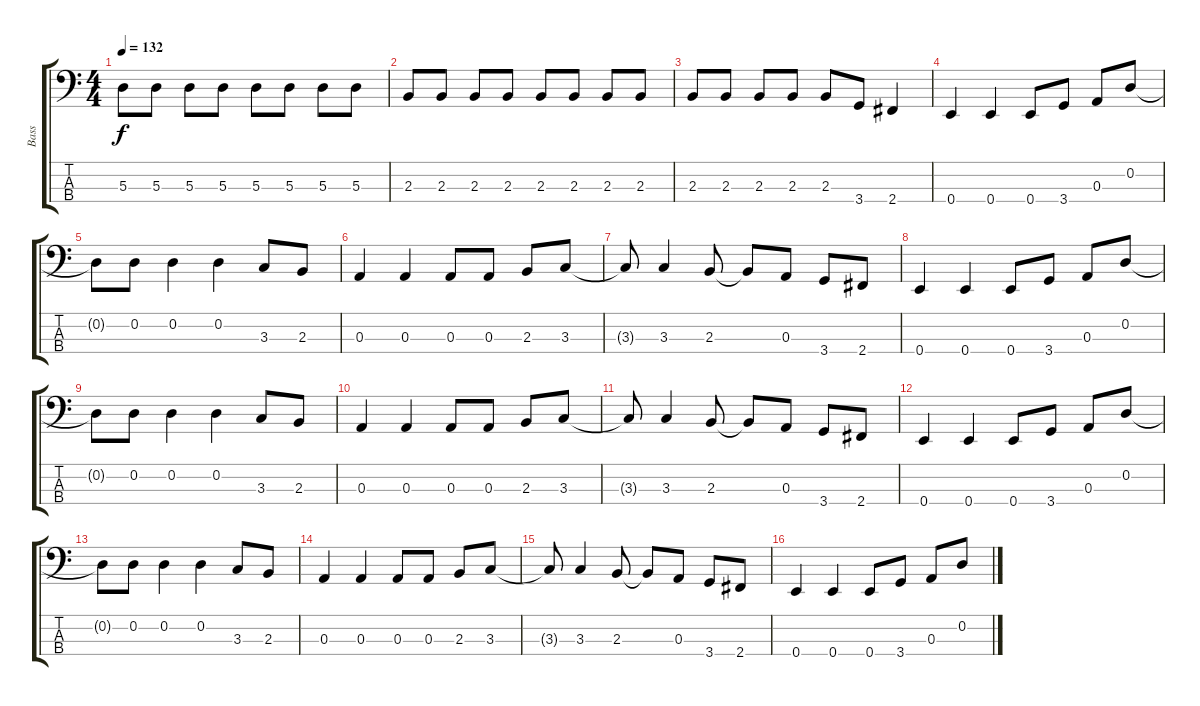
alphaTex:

\track ("Bass" "Bass") {instrument electricbasspick}
\staff {score tabs}
\tuning (G2 D2 A1 E1) {hide}
\ts (4 4)
\tempo 132
\clef f4
\ks c
5.3{t}.8{dy f} 5.3.8 5.3.8 5.3.8 5.3.8 5.3.8 5.3.8 5.3.8 |
2.3.8 2.3.8 2.3.8 2.3.8 2.3.8 2.3.8 2.3.8 2.3.8 |
2.3.8 2.3.8 2.3.8 2.3.8 2.3.8 3.4.8 2.4.4 |
0.4.4 0.4.4 0.4.8 3.4.8 0.3.8 0.2.8 |
0.2{t}.8 0.2.8 0.2.4 0.2.4 3.3.8 2.3.8 |
0.3.4 0.3.4 0.3.8 0.3.8 2.3.8 3.3.8 |
3.3{t}.8 3.3.4 2.3.8 2.3{t}.8 0.3.8 3.4.8 2.4.8 |
0.4.4 0.4.4 0.4.8 3.4.8 0.3.8 0.2.8 |
0.2{t}.8 0.2.8 0.2.4 0.2.4 3.3.8 2.3.8 |
0.3.4 0.3.4 0.3.8 0.3.8 2.3.8 3.3.8 |
3.3{t}.8 3.3.4 2.3.8 2.3{t}.8 0.3.8 3.4.8 2.4.8 |
0.4.4 0.4.4 0.4.8 3.4.8 0.3.8 0.2.8 |
0.2{t}.8 0.2.8 0.2.4 0.2.4 3.3.8 2.3.8 |
0.3.4 0.3.4 0.3.8 0.3.8 2.3.8 3.3.8 |
3.3{t}.8 3.3.4 2.3.8 2.3{t}.8 0.3.8 3.4.8 2.4.8 |
0.4.4 0.4.4 0.4.8 3.4.8 0.3.8 0.2.8
